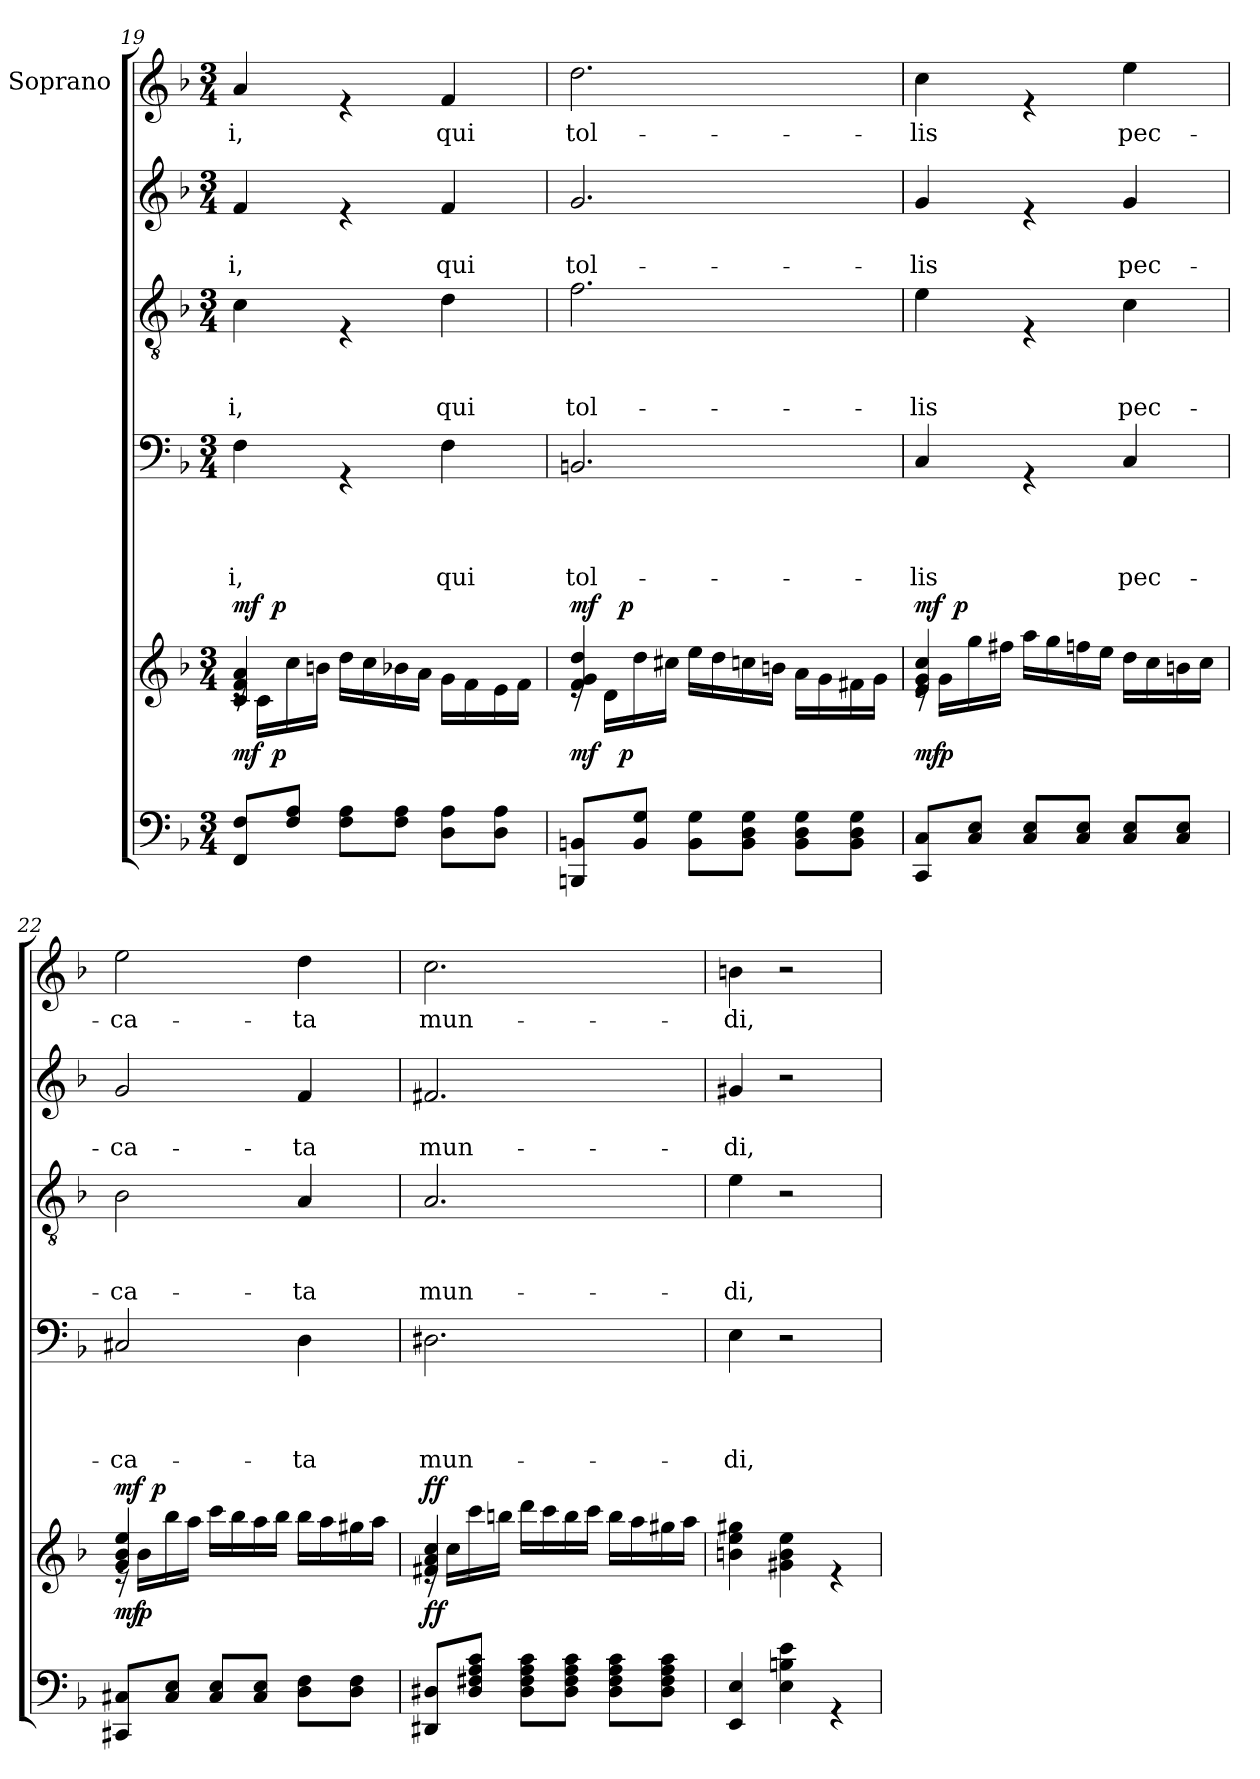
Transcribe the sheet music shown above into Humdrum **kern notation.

**kern	**dynam	**kern	**dynam	**kern	**text	**text	**text	**text	**kern	**text	**text	**text	**kern	**text	**text	**kern	**text
*part6	*part6	*part5	*part5	*part4	*part4	*part4	*part4	*part4	*part3	*part3	*part3	*part3	*part2	*part2	*part2	*part1	*part1
*staff6	*staff6	*staff5	*staff5	*staff4	*staff4	*staff4	*staff4	*staff4	*staff3	*staff3	*staff3	*staff3	*staff2	*staff2	*staff2	*staff1	*staff1
*	*	*	*	*	*	*	*	*	*	*	*	*	*	*	*	*I"Soprano	*
*clefF4	*	*clefG2	*	*clefF4	*	*	*	*	*clefGv2	*	*	*	*clefG2	*	*	*clefG2	*
*k[b-]	*	*k[b-]	*	*k[b-]	*	*	*	*	*k[b-]	*	*	*	*k[b-]	*	*	*k[b-]	*
*F:	*	*F:	*	*F:	*	*	*	*	*F:	*	*	*	*F:	*	*	*F:	*
*M3/4	*	*M3/4	*	*M3/4	*	*	*	*	*M3/4	*	*	*	*M3/4	*	*	*M3/4	*
=19	=19	=19	=19	=19	=19	=19	=19	=19	=19	=19	=19	=19	=19	=19	=19	=19	=19
*	*	*^	*	*	*	*	*	*	*	*	*	*	*	*	*	*	*
!	!LO:DY:a	!	!	!LO:DY:a	!	!	!	!	!LO:LY:b	!	!	!	!LO:LY:b	!	!	!LO:LY:b	!	!LO:LY:b
*^	*	*	*^	*	*	*	*	*	*	*	*	*	*	*	*	*	*	*
8FF/ 8F/L	16.ryy	mf	4c/ 4f/ 4a/	16rd	16.ryy	mf	4F\	.	.	.	-i,	4c\	.	.	-i,	4f/	.	-i,	4a/	-i,
.	.	.	.	16c\LL	.	.	.	.	.	.	.	.	.	.	.	.	.	.	.	.
!	!	!LO:DY:a	!	!	!	!LO:DY:a	!	!	!	!	!	!	!	!	!	!	!	!	!	!
.	2ryy	p	.	.	2ryy	p	.	.	.	.	.	.	.	.	.	.	.	.	.	.
8F/ 8A/J	.	.	.	16cc\	.	.	.	.	.	.	.	.	.	.	.	.	.	.	.	.
.	.	.	.	16bn\JJ	.	.	.	.	.	.	.	.	.	.	.	.	.	.	.	.
8F\ 8A\L	.	.	2ryy	16dd\LL	.	.	4rGG	.	.	.	.	4rE	.	.	.	4re	.	.	4re	.
.	.	.	.	16cc\	.	.	.	.	.	.	.	.	.	.	.	.	.	.	.	.
8F\ 8A\J	.	.	.	16b-X\	.	.	.	.	.	.	.	.	.	.	.	.	.	.	.	.
.	.	.	.	16a\JJ	.	.	.	.	.	.	.	.	.	.	.	.	.	.	.	.
!	!	!	!	!	!	!	!	!	!	!	!LO:LY:b	!	!	!	!LO:LY:b	!	!	!LO:LY:b	!	!LO:LY:b
8D\ 8A\L	.	.	.	16g\LL	.	.	4F\	.	.	.	qui	4d\	.	.	qui	4f/	.	qui	4f/	qui
.	.	.	.	16f\	.	.	.	.	.	.	.	.	.	.	.	.	.	.	.	.
.	8ryy	.	.	.	8ryy	.	.	.	.	.	.	.	.	.	.	.	.	.	.	.
8D\ 8A\J	.	.	.	16e\	.	.	.	.	.	.	.	.	.	.	.	.	.	.	.	.
.	.	.	.	16f\JJ	.	.	.	.	.	.	.	.	.	.	.	.	.	.	.	.
.	32ryy	.	.	.	32ryy	.	.	.	.	.	.	.	.	.	.	.	.	.	.	.
=20	=20	=20	=20	=20	=20	=20	=20	=20	=20	=20	=20	=20	=20	=20	=20	=20	=20	=20	=20	=20
!	!	!LO:DY:a	!	!	!	!LO:DY:a	!	!	!	!	!LO:LY:b	!	!	!	!LO:LY:b	!	!	!LO:LY:b	!	!LO:LY:b
8BBBn/ 8BBn/L	16.ryy	mf	4f/ 4g/ 4dd/	16rd	16.ryy	mf	2.BBn/	.	.	.	tol-	2.f\	.	.	tol-	2.g/	.	tol-	2.dd\	tol-
.	.	.	.	16d\LL	.	.	.	.	.	.	.	.	.	.	.	.	.	.	.	.
!	!	!LO:DY:a	!	!	!	!LO:DY:a	!	!	!	!	!	!	!	!	!	!	!	!	!	!
.	2ryy	p	.	.	2ryy	p	.	.	.	.	.	.	.	.	.	.	.	.	.	.
8BB/ 8G/J	.	.	.	16dd\	.	.	.	.	.	.	.	.	.	.	.	.	.	.	.	.
.	.	.	.	16cc#X\JJ	.	.	.	.	.	.	.	.	.	.	.	.	.	.	.	.
8BB\ 8G\L	.	.	2ryy	16ee\LL	.	.	.	.	.	.	.	.	.	.	.	.	.	.	.	.
.	.	.	.	16dd\	.	.	.	.	.	.	.	.	.	.	.	.	.	.	.	.
8BB\ 8D\ 8G\J	.	.	.	16ccn\	.	.	.	.	.	.	.	.	.	.	.	.	.	.	.	.
.	.	.	.	16bn\JJ	.	.	.	.	.	.	.	.	.	.	.	.	.	.	.	.
8BB\ 8D\ 8G\L	.	.	.	16a\LL	.	.	.	.	.	.	.	.	.	.	.	.	.	.	.	.
.	.	.	.	16g\	.	.	.	.	.	.	.	.	.	.	.	.	.	.	.	.
.	8ryy	.	.	.	8ryy	.	.	.	.	.	.	.	.	.	.	.	.	.	.	.
8BB\ 8D\ 8G\J	.	.	.	16f#X\	.	.	.	.	.	.	.	.	.	.	.	.	.	.	.	.
.	.	.	.	16g\JJ	.	.	.	.	.	.	.	.	.	.	.	.	.	.	.	.
.	32ryy	.	.	.	32ryy	.	.	.	.	.	.	.	.	.	.	.	.	.	.	.
!!LO:LB:g=z
=21	=21	=21	=21	=21	=21	=21	=21	=21	=21	=21	=21	=21	=21	=21	=21	=21	=21	=21	=21	=21
!	!	!LO:DY:a	!	!	!	!LO:DY:a	!	!	!	!	!LO:LY:b	!	!	!	!LO:LY:b	!	!	!LO:LY:b	!	!LO:LY:b
8CC/ 8C/L	16ryy	mf	4e/ 4g/ 4cc/	16rd	16.ryy	mf	4C/	.	.	.	-lis	4e\	.	.	-lis	4g/	.	-lis	4cc\	-lis
!	!	!LO:DY:a	!	!	!	!	!	!	!	!	!	!	!	!	!	!	!	!	!	!
.	2ryy	p	.	16g\LL	.	.	.	.	.	.	.	.	.	.	.	.	.	.	.	.
!	!	!	!	!	!	!LO:DY:a	!	!	!	!	!	!	!	!	!	!	!	!	!	!
.	.	.	.	.	2ryy	p	.	.	.	.	.	.	.	.	.	.	.	.	.	.
8C/ 8E/J	.	.	.	16gg\	.	.	.	.	.	.	.	.	.	.	.	.	.	.	.	.
.	.	.	.	16ff#X\JJ	.	.	.	.	.	.	.	.	.	.	.	.	.	.	.	.
8C/ 8E/L	.	.	2ryy	16aa\LL	.	.	4rGG	.	.	.	.	4rE	.	.	.	4re	.	.	4re	.
.	.	.	.	16gg\	.	.	.	.	.	.	.	.	.	.	.	.	.	.	.	.
8C/ 8E/J	.	.	.	16ffn\	.	.	.	.	.	.	.	.	.	.	.	.	.	.	.	.
.	.	.	.	16ee\JJ	.	.	.	.	.	.	.	.	.	.	.	.	.	.	.	.
!	!	!	!	!	!	!	!	!	!	!	!LO:LY:b	!	!	!	!LO:LY:b	!	!	!LO:LY:b	!	!LO:LY:b
8C/ 8E/L	.	.	.	16dd\LL	.	.	4C/	.	.	.	pec-	4c\	.	.	pec-	4g/	.	pec-	4ee\	pec-
.	8.ryy	.	.	16cc\	.	.	.	.	.	.	.	.	.	.	.	.	.	.	.	.
.	.	.	.	.	8ryy	.	.	.	.	.	.	.	.	.	.	.	.	.	.	.
8C/ 8E/J	.	.	.	16bn\	.	.	.	.	.	.	.	.	.	.	.	.	.	.	.	.
.	.	.	.	16cc\JJ	.	.	.	.	.	.	.	.	.	.	.	.	.	.	.	.
.	.	.	.	.	32ryy	.	.	.	.	.	.	.	.	.	.	.	.	.	.	.
=22	=22	=22	=22	=22	=22	=22	=22	=22	=22	=22	=22	=22	=22	=22	=22	=22	=22	=22	=22	=22
!	!	!LO:DY:a	!	!	!	!LO:DY:a	!	!	!	!	!LO:LY:b	!	!	!	!LO:LY:b	!	!	!LO:LY:b	!	!LO:LY:b
8CC#X/ 8C#X/L	16ryy	mf	4g/ 4b-/ 4ee/	16rd	16.ryy	mf	2C#X/	.	.	.	-ca-	2B-\	.	.	-ca-	2g/	.	-ca-	2ee\	-ca-
!	!	!LO:DY:a	!	!	!	!	!	!	!	!	!	!	!	!	!	!	!	!	!	!
.	2ryy	p	.	16b-\LL	.	.	.	.	.	.	.	.	.	.	.	.	.	.	.	.
!	!	!	!	!	!	!LO:DY:a	!	!	!	!	!	!	!	!	!	!	!	!	!	!
.	.	.	.	.	2ryy	p	.	.	.	.	.	.	.	.	.	.	.	.	.	.
8C#/ 8E/J	.	.	.	16bb-\	.	.	.	.	.	.	.	.	.	.	.	.	.	.	.	.
.	.	.	.	16aa\JJ	.	.	.	.	.	.	.	.	.	.	.	.	.	.	.	.
8C#/ 8E/L	.	.	2ryy	16ccc\LL	.	.	.	.	.	.	.	.	.	.	.	.	.	.	.	.
.	.	.	.	16bb-\	.	.	.	.	.	.	.	.	.	.	.	.	.	.	.	.
8C#/ 8E/J	.	.	.	16aa\	.	.	.	.	.	.	.	.	.	.	.	.	.	.	.	.
.	.	.	.	16bb-\JJ	.	.	.	.	.	.	.	.	.	.	.	.	.	.	.	.
!	!	!	!	!	!	!	!	!	!	!	!LO:LY:b	!	!	!	!LO:LY:b	!	!	!LO:LY:b	!	!LO:LY:b
8D\ 8F\L	.	.	.	16bb-\LL	.	.	4D\	.	.	.	-ta	4A/	.	.	-ta	4f/	.	-ta	4dd\	-ta
.	8.ryy	.	.	16aa\	.	.	.	.	.	.	.	.	.	.	.	.	.	.	.	.
.	.	.	.	.	8ryy	.	.	.	.	.	.	.	.	.	.	.	.	.	.	.
8D\ 8F\J	.	.	.	16gg#X\	.	.	.	.	.	.	.	.	.	.	.	.	.	.	.	.
.	.	.	.	16aa\JJ	.	.	.	.	.	.	.	.	.	.	.	.	.	.	.	.
.	.	.	.	.	32ryy	.	.	.	.	.	.	.	.	.	.	.	.	.	.	.
=23	=23	=23	=23	=23	=23	=23	=23	=23	=23	=23	=23	=23	=23	=23	=23	=23	=23	=23	=23	=23
!	!	!LO:DY:a	!	!	!	!LO:DY:a	!	!	!	!	!LO:LY:b	!	!	!	!LO:LY:b	!	!	!LO:LY:b	!	!LO:LY:b
*v	*v	*	*	*	*	*	*	*	*	*	*	*	*	*	*	*	*	*	*	*
*	*	*	*v	*v	*	*	*	*	*	*	*	*	*	*	*	*	*	*	*
8DD#X/ 8D#X/L	ff	4f#X/ 4a/ 4cc/	16rd	ff	2.D#X\	.	.	.	mun-	2.A/	.	.	mun-	2.f#X/	.	mun-	2.cc\	mun-
.	.	.	16cc\LL	.	.	.	.	.	.	.	.	.	.	.	.	.	.	.
8D#/ 8F#X/ 8A/ 8c/J	.	.	16ccc\	.	.	.	.	.	.	.	.	.	.	.	.	.	.	.
.	.	.	16bbn\JJ	.	.	.	.	.	.	.	.	.	.	.	.	.	.	.
8D#\ 8F#\ 8A\ 8c\L	.	2ryy	16ddd\LL	.	.	.	.	.	.	.	.	.	.	.	.	.	.	.
.	.	.	16ccc\	.	.	.	.	.	.	.	.	.	.	.	.	.	.	.
8D#\ 8F#\ 8A\ 8c\J	.	.	16bb\	.	.	.	.	.	.	.	.	.	.	.	.	.	.	.
.	.	.	16ccc\JJ	.	.	.	.	.	.	.	.	.	.	.	.	.	.	.
8D#\ 8F#\ 8A\ 8c\L	.	.	16bb\LL	.	.	.	.	.	.	.	.	.	.	.	.	.	.	.
.	.	.	16aa\	.	.	.	.	.	.	.	.	.	.	.	.	.	.	.
8D#\ 8F#\ 8A\ 8c\J	.	.	16gg#X\	.	.	.	.	.	.	.	.	.	.	.	.	.	.	.
.	.	.	16aa\JJ	.	.	.	.	.	.	.	.	.	.	.	.	.	.	.
=24	=24	=24	=24	=24	=24	=24	=24	=24	=24	=24	=24	=24	=24	=24	=24	=24	=24	=24
!	!	!	!	!	!	!	!	!	!LO:LY:b	!	!	!	!LO:LY:b	!	!	!LO:LY:b	!	!LO:LY:b
*	*	*v	*v	*	*	*	*	*	*	*	*	*	*	*	*	*	*	*
4EE/ 4E/	.	4bn\ 4ee\ 4gg#X\	.	4E\	.	.	.	-di,	4e\	.	.	-di,	4g#X/	.	-di,	4bn\	-di,
4E\ 4Bn\ 4e\	.	4g#X\ 4b\ 4ee\	.	2r	.	.	.	.	2r	.	.	.	2r	.	.	2r	.
4rGG	.	4re	.	.	.	.	.	.	.	.	.	.	.	.	.	.	.
=	=	=	=	=	=	=	=	=	=	=	=	=	=	=	=	=	=
*-	*-	*-	*-	*-	*-	*-	*-	*-	*-	*-	*-	*-	*-	*-	*-	*-	*-
